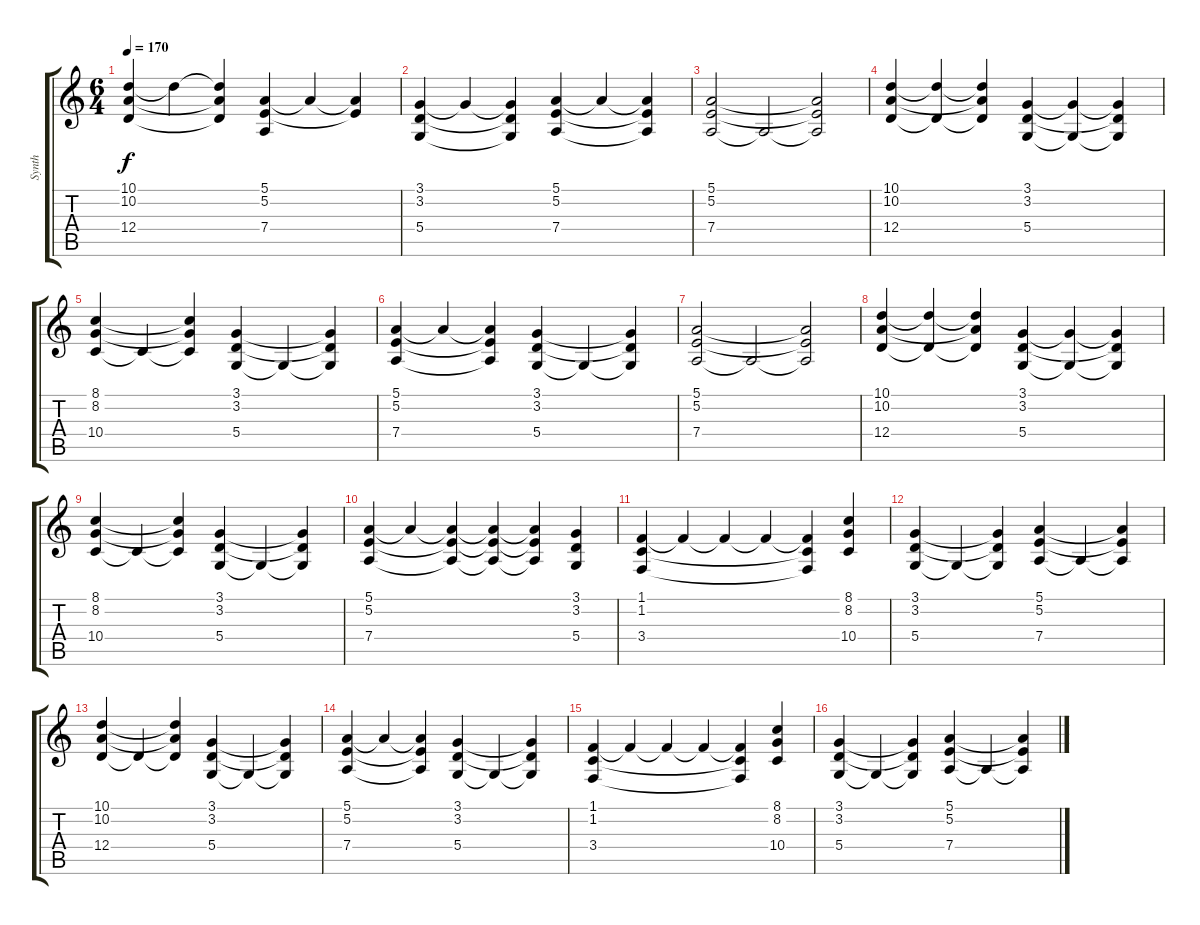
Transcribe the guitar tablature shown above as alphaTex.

\track ("Synth" "Synth") {instrument stringensemble1}
\staff {score tabs}
\tuning (E4 B3 G3 D3 A2 E2) {hide}
\ts (6 4)
\tempo 170
\clef g2
\ks c
(10.1 10.2 12.4).4{dy f} 10.1{t}.4 (10.1{t} 10.2{t} 12.4{t}).4 (5.1 5.2 7.4).4 5.1{t}.4 (5.1{t} 5.2{t}).4 |
(3.1 3.2 5.4).4 3.1{t}.4 (3.1{t} 3.2{t} 5.4{t}).4 (5.1 5.2 7.4).4 5.1{t}.4 (5.1{t} 5.2{t} 7.4{t}).4 |
(5.1 5.2 7.4).2 7.4{t}.2 (5.1{t} 5.2{t} 7.4{t}).2 |
(10.1 10.2 12.4).4 (10.1{t} 12.4{t}).4 (10.1{t} 10.2{t} 12.4{t}).4 (3.1 3.2 5.4).4 (3.1{t} 5.4{t}).4 (3.1{t} 3.2{t} 5.4{t}).4 |
(8.1 8.2 10.4).4 10.4{t}.4 (8.1{t} 8.2{t} 10.4{t}).4 (3.1 3.2 5.4).4 5.4{t}.4 (3.1{t} 3.2{t} 5.4{t}).4 |
(5.1 5.2 7.4).4 5.1{t}.4 (5.1{t} 5.2{t} 7.4{t}).4 (3.1 3.2 5.4).4 5.4{t}.4 (3.1{t} 3.2{t} 5.4{t}).4 |
(5.1 5.2 7.4).2 7.4{t}.2 (5.1{t} 5.2{t} 7.4{t}).2 |
(10.1 10.2 12.4).4 (10.1{t} 12.4{t}).4 (10.1{t} 10.2{t} 12.4{t}).4 (3.1 3.2 5.4).4 (3.1{t} 5.4{t}).4 (3.1{t} 3.2{t} 5.4{t}).4 |
(8.1 8.2 10.4).4 10.4{t}.4 (8.1{t} 8.2{t} 10.4{t}).4 (3.1 3.2 5.4).4 5.4{t}.4 (3.1{t} 3.2{t} 5.4{t}).4 |
(5.1 5.2 7.4).4 5.1{t}.4 (5.1{t} 5.2{t} 7.4{t}).4 (5.1{t} 5.2{t} 7.4{t}).4 (5.1{t} 5.2{t} 7.4{t}).4 (3.1 3.2 5.4).4 |
(1.1 1.2 3.4).4 1.1{t}.4 1.1{t}.4 1.1{t}.4 (1.1{t} 1.2{t} 3.4{t}).4 (8.1 8.2 10.4).4 |
(3.1 3.2 5.4).4 5.4{t}.4 (3.1{t} 3.2{t} 5.4{t}).4 (5.1 5.2 7.4).4 7.4{t}.4 (5.1{t} 5.2{t} 7.4{t}).4 |
(10.1 10.2 12.4).4 12.4{t}.4 (10.1{t} 10.2{t} 12.4{t}).4 (3.1 3.2 5.4).4 5.4{t}.4 (3.1{t} 3.2{t} 5.4{t}).4 |
(5.1 5.2 7.4).4 5.1{t}.4 (5.1{t} 5.2{t} 7.4{t}).4 (3.1 3.2 5.4).4 5.4{t}.4 (3.1{t} 3.2{t} 5.4{t}).4 |
(1.1 1.2 3.4).4 1.1{t}.4 1.1{t}.4 1.1{t}.4 (1.1{t} 1.2{t} 3.4{t}).4 (8.1 8.2 10.4).4 |
(3.1 3.2 5.4).4 5.4{t}.4 (3.1{t} 3.2{t} 5.4{t}).4 (5.1 5.2 7.4).4 7.4{t}.4 (5.1{t} 5.2{t} 7.4{t}).4
